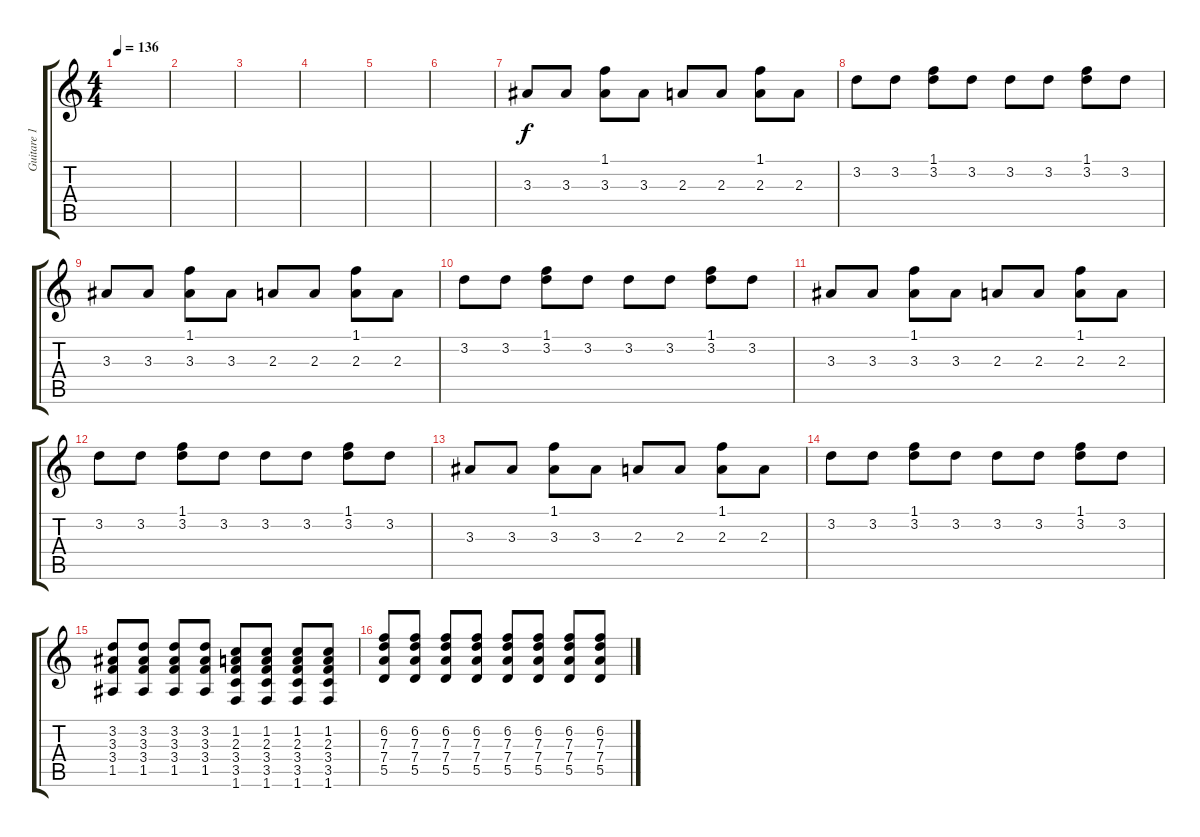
\track ("Guitare 1" "Guitare 1") {instrument distortionguitar}
\staff {score tabs}
\tuning (E4 B3 G3 D3 A2 E2) {hide}
\ts (4 4)
\tempo 136
\clef g2
\ks c
|
|
|
|
|
|
3.3.8 3.3.8 (1.1 3.3).8 3.3.8 2.3.8 2.3.8 (1.1 2.3).8 2.3.8 |
3.2.8 3.2.8 (1.1 3.2).8 3.2.8 3.2.8 3.2.8 (1.1 3.2).8 3.2.8 |
3.3.8 3.3.8 (1.1 3.3).8 3.3.8 2.3.8 2.3.8 (1.1 2.3).8 2.3.8 |
3.2.8 3.2.8 (1.1 3.2).8 3.2.8 3.2.8 3.2.8 (1.1 3.2).8 3.2.8 |
3.3.8 3.3.8 (1.1 3.3).8 3.3.8 2.3.8 2.3.8 (1.1 2.3).8 2.3.8 |
3.2.8 3.2.8 (1.1 3.2).8 3.2.8 3.2.8 3.2.8 (1.1 3.2).8 3.2.8 |
3.3.8 3.3.8 (1.1 3.3).8 3.3.8 2.3.8 2.3.8 (1.1 2.3).8 2.3.8 |
3.2.8 3.2.8 (1.1 3.2).8 3.2.8 3.2.8 3.2.8 (1.1 3.2).8 3.2.8 |
(3.2 3.3 3.4 1.5).8 (3.2 3.3 3.4 1.5).8 (3.2 3.3 3.4 1.5).8 (3.2 3.3 3.4 1.5).8 (1.2 2.3 3.4 3.5 1.6).8 (1.2 2.3 3.4 3.5 1.6).8 (1.2 2.3 3.4 3.5 1.6).8 (1.2 2.3 3.4 3.5 1.6).8 |
(6.2 7.3 7.4 5.5).8 (6.2 7.3 7.4 5.5).8 (6.2 7.3 7.4 5.5).8 (6.2 7.3 7.4 5.5).8 (6.2 7.3 7.4 5.5).8 (6.2 7.3 7.4 5.5).8 (6.2 7.3 7.4 5.5).8 (6.2 7.3 7.4 5.5).8
